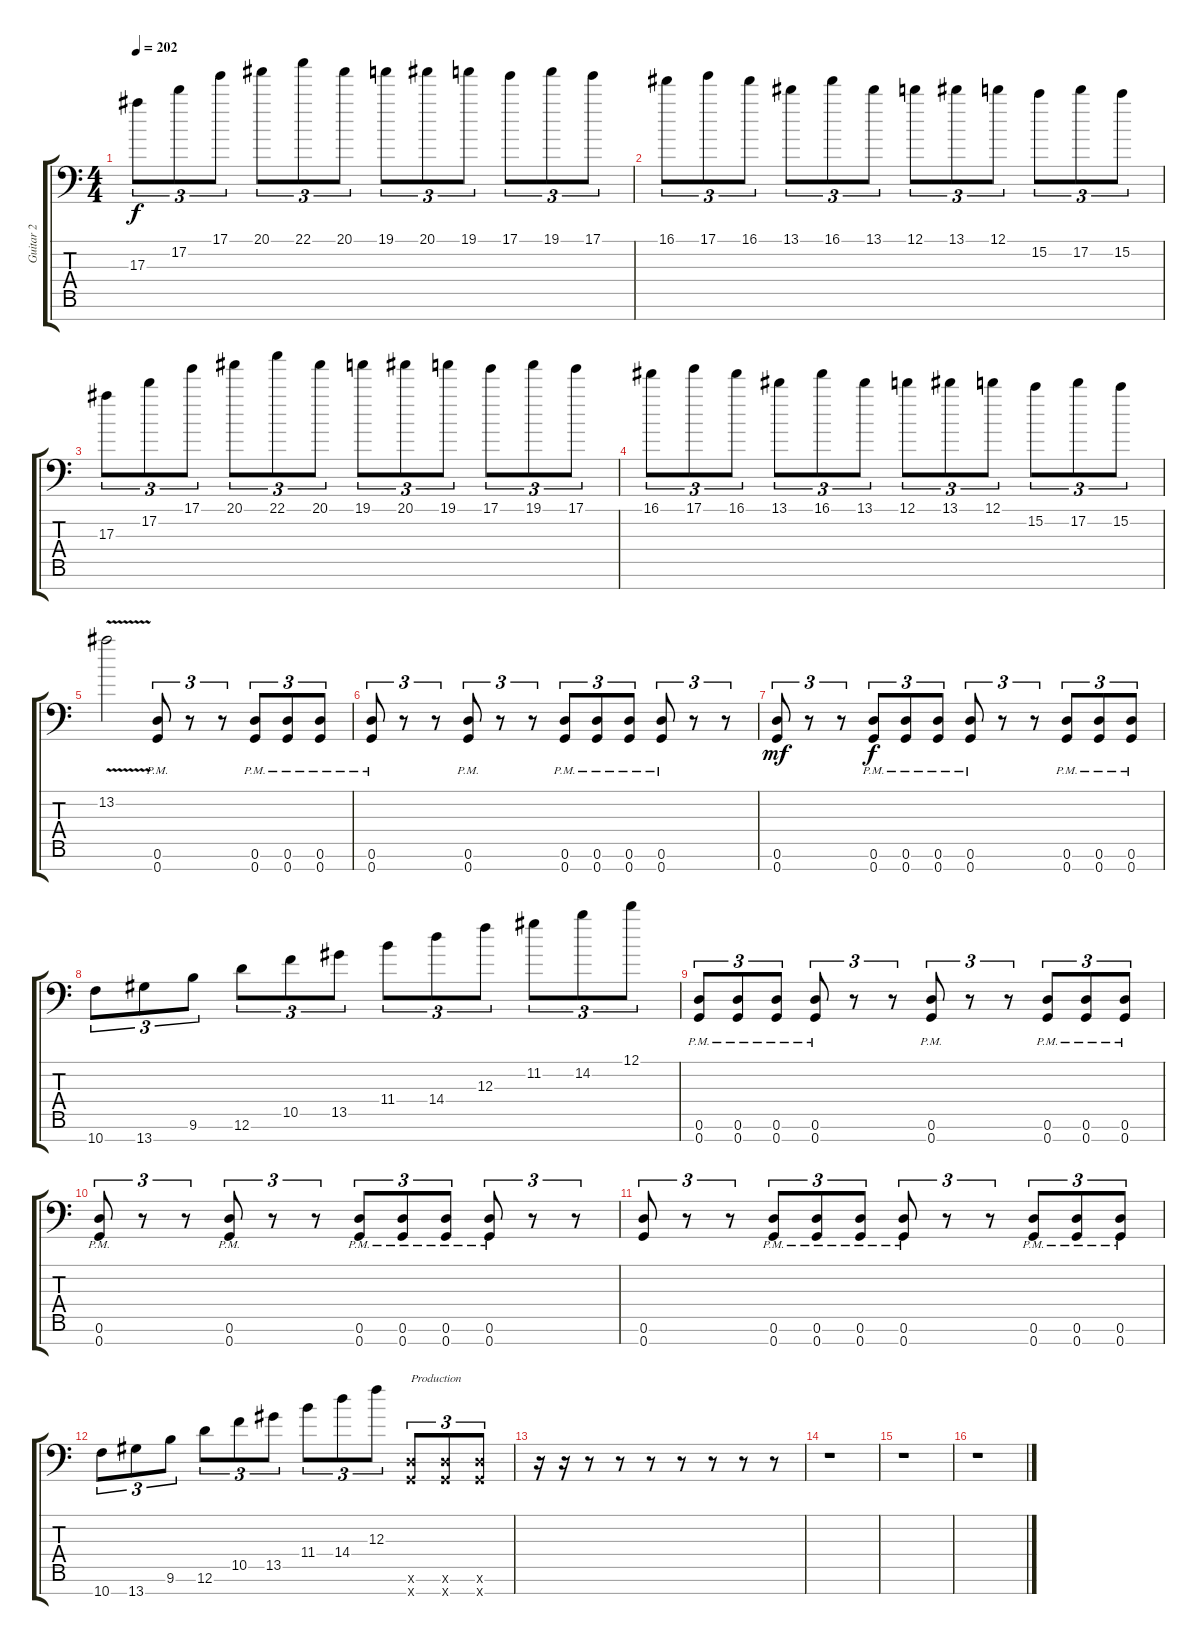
\track ("Guitar 2" "Guitar 2") {instrument distortionguitar}
\staff {score tabs}
\tuning (D4 A3 F3 C3 G2 D2 G1) {hide}
\ts (4 4)
\tempo 202
\clef f4
\ks c
17.3.8{tu (3 2) dy f} 17.2.8{tu (3 2)} 17.1.8{tu (3 2)} 20.1.8{tu (3 2)} 22.1.8{tu (3 2)} 20.1.8{tu (3 2)} 19.1.8{tu (3 2)} 20.1.8{tu (3 2)} 19.1.8{tu (3 2)} 17.1.8{tu (3 2)} 19.1.8{tu (3 2)} 17.1.8{tu (3 2)} |
16.1.8{tu (3 2)} 17.1.8{tu (3 2)} 16.1.8{tu (3 2)} 13.1.8{tu (3 2)} 16.1.8{tu (3 2)} 13.1.8{tu (3 2)} 12.1.8{tu (3 2)} 13.1.8{tu (3 2)} 12.1.8{tu (3 2)} 15.2.8{tu (3 2)} 17.2.8{tu (3 2)} 15.2.8{tu (3 2)} |
17.3.8{tu (3 2)} 17.2.8{tu (3 2)} 17.1.8{tu (3 2)} 20.1.8{tu (3 2)} 22.1.8{tu (3 2)} 20.1.8{tu (3 2)} 19.1.8{tu (3 2)} 20.1.8{tu (3 2)} 19.1.8{tu (3 2)} 17.1.8{tu (3 2)} 19.1.8{tu (3 2)} 17.1.8{tu (3 2)} |
16.1.8{tu (3 2)} 17.1.8{tu (3 2)} 16.1.8{tu (3 2)} 13.1.8{tu (3 2)} 16.1.8{tu (3 2)} 13.1.8{tu (3 2)} 12.1.8{tu (3 2)} 13.1.8{tu (3 2)} 12.1.8{tu (3 2)} 15.2.8{tu (3 2)} 17.2.8{tu (3 2)} 15.2.8{tu (3 2)} |
13.2{v}.2 (0.6{pm} 0.7{pm}).8{tu (3 2)} r.8{tu (3 2)} r.8{tu (3 2)} (0.6{pm} 0.7{pm}).8{tu (3 2)} (0.6{pm} 0.7{pm}).8{tu (3 2)} (0.6{pm} 0.7{pm}).8{tu (3 2)} |
(0.6{pm} 0.7{pm}).8{tu (3 2)} r.8{tu (3 2)} r.8{tu (3 2)} (0.6{pm} 0.7{pm}).8{tu (3 2)} r.8{tu (3 2)} r.8{tu (3 2)} (0.6{pm} 0.7{pm}).8{tu (3 2)} (0.6{pm} 0.7{pm}).8{tu (3 2)} (0.6{pm} 0.7{pm}).8{tu (3 2)} (0.6{pm} 0.7{pm}).8{tu (3 2)} r.8{tu (3 2)} r.8{tu (3 2)} |
(0.6 0.7).8{tu (3 2) dy mf} r.8{tu (3 2)} r.8{tu (3 2)} (0.6{pm} 0.7{pm}).8{tu (3 2) dy f} (0.6{pm} 0.7{pm}).8{tu (3 2)} (0.6{pm} 0.7{pm}).8{tu (3 2)} (0.6{pm} 0.7{pm}).8{tu (3 2)} r.8{tu (3 2)} r.8{tu (3 2)} (0.6{pm} 0.7{pm}).8{tu (3 2)} (0.6{pm} 0.7{pm}).8{tu (3 2)} (0.6{pm} 0.7{pm}).8{tu (3 2)} |
10.7.8{tu (3 2)} 13.7.8{tu (3 2)} 9.6.8{tu (3 2)} 12.6.8{tu (3 2)} 10.5.8{tu (3 2)} 13.5.8{tu (3 2)} 11.4.8{tu (3 2)} 14.4.8{tu (3 2)} 12.3.8{tu (3 2)} 11.2.8{tu (3 2)} 14.2.8{tu (3 2)} 12.1.8{tu (3 2)} |
(0.6{pm} 0.7{pm}).8{tu (3 2)} (0.6{pm} 0.7{pm}).8{tu (3 2)} (0.6{pm} 0.7{pm}).8{tu (3 2)} (0.6{pm} 0.7{pm}).8{tu (3 2)} r.8{tu (3 2)} r.8{tu (3 2)} (0.6{pm} 0.7{pm}).8{tu (3 2)} r.8{tu (3 2)} r.8{tu (3 2)} (0.6{pm} 0.7{pm}).8{tu (3 2)} (0.6{pm} 0.7{pm}).8{tu (3 2)} (0.6{pm} 0.7{pm}).8{tu (3 2)} |
(0.6{pm} 0.7{pm}).8{tu (3 2)} r.8{tu (3 2)} r.8{tu (3 2)} (0.6{pm} 0.7{pm}).8{tu (3 2)} r.8{tu (3 2)} r.8{tu (3 2)} (0.6{pm} 0.7{pm}).8{tu (3 2)} (0.6{pm} 0.7{pm}).8{tu (3 2)} (0.6{pm} 0.7{pm}).8{tu (3 2)} (0.6{pm} 0.7{pm}).8{tu (3 2)} r.8{tu (3 2)} r.8{tu (3 2)} |
(0.6 0.7).8{tu (3 2)} r.8{tu (3 2)} r.8{tu (3 2)} (0.6{pm} 0.7{pm}).8{tu (3 2)} (0.6{pm} 0.7{pm}).8{tu (3 2)} (0.6{pm} 0.7{pm}).8{tu (3 2)} (0.6{pm} 0.7{pm}).8{tu (3 2)} r.8{tu (3 2)} r.8{tu (3 2)} (0.6{pm} 0.7{pm}).8{tu (3 2)} (0.6{pm} 0.7{pm}).8{tu (3 2)} (0.6{pm} 0.7{pm}).8{tu (3 2)} |
10.7.8{tu (3 2)} 13.7.8{tu (3 2)} 9.6.8{tu (3 2)} 12.6.8{tu (3 2)} 10.5.8{tu (3 2)} 13.5.8{tu (3 2)} 11.4.8{tu (3 2)} 14.4.8{tu (3 2)} 12.3.8{tu (3 2)} (0.6{x} 0.7{x}).8{tu (3 2) txt "Production"} (0.6{x} 0.7{x}).8{tu (3 2)} (0.6{x} 0.7{x}).8{tu (3 2)} |
r.16 r.16 r.8 r.8 r.8 r.8 r.8 r.8 r.8 |
r.1 |
r.1 |
r.1
